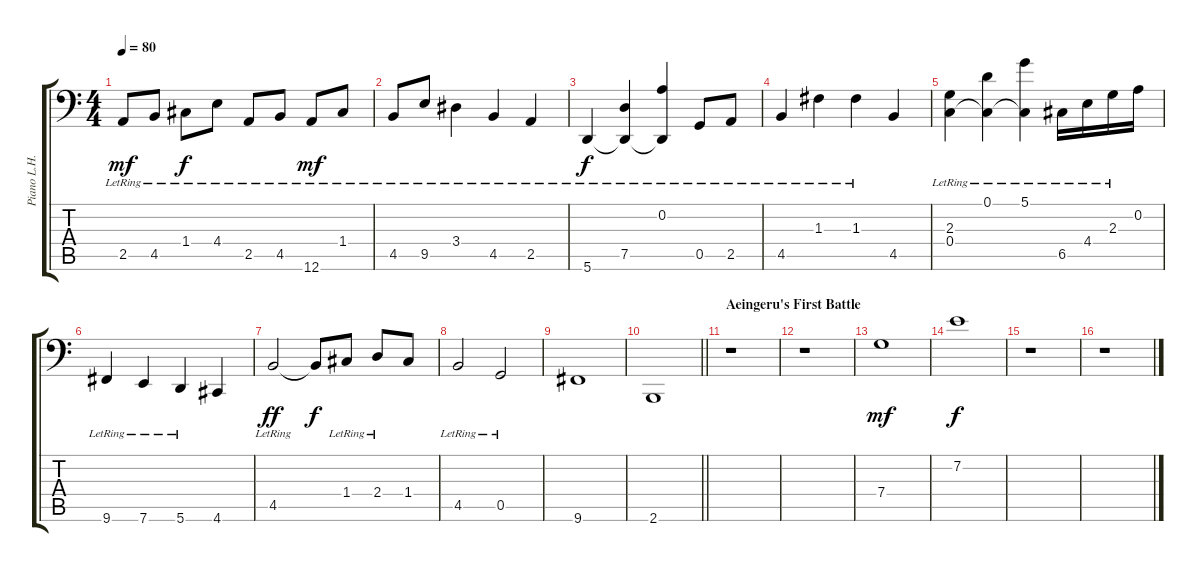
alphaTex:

\track ("Piano L.H." "Piano L.H.") {instrument acousticgrandpiano}
\staff {score tabs}
\tuning (D4 A3 F3 C3 G2 A1) {hide}
\ts (4 4)
\tempo 80
\clef f4
\ks c
2.5{lr}.8{dy mf} 4.5{lr}.8 1.4{lr}.8{dy f} 4.4{lr}.8 2.5{lr}.8 4.5{lr}.8 12.6{lr}.8{dy mf} 1.4{lr}.8 |
4.5{lr}.8 9.5{lr}.8 3.4{lr}.4 4.5{lr}.4 2.5{lr}.4 |
5.6{lr}.4{dy f volume 13} (7.5{lr} 5.6{t}).4 (0.2{lr} 5.6{t}).4 0.5{lr}.8 2.5{lr}.8 |
4.5{lr}.4 1.3{lr}.4 1.3{lr}.4 4.5.4 |
(2.3{lr} 0.4{lr}).4 (0.1{lr} 0.4{t}).4 (5.1{lr} 0.4{t}).4 6.5{lr}.16 4.4{lr}.16 2.3{lr}.16 0.2.16 |
9.6{lr}.4 7.6{lr}.4 5.6{lr}.4 4.6.4 |
4.5{lr}.2{dy ff} 4.5{t}.8{dy f} 1.4{lr}.8 2.4{lr}.8 1.4.8 |
4.5{lr}.2 0.5{lr}.2 |
9.6.1 |
\barLineRight lightlight
2.6.1 |
\section ("" "Aeingeru's First Battle")
r.1 |
r.1 |
7.4.1{dy mf instrument applause} |
7.2.1{dy f} |
r.1{instrument applause} |
r.1{instrument acousticgrandpiano}
